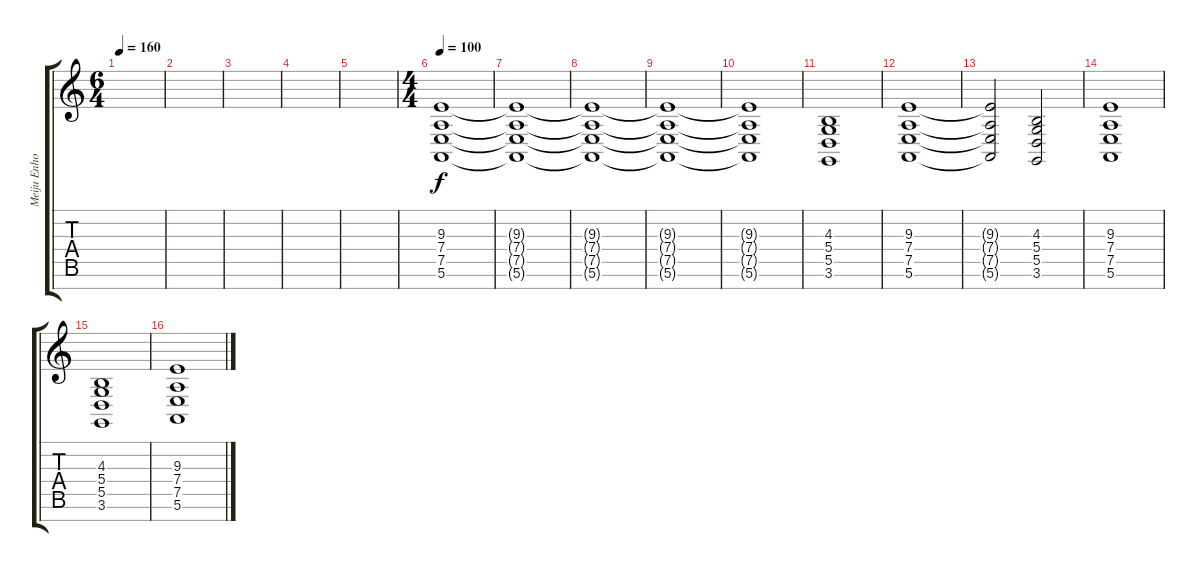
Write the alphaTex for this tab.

\track ("Meiju Enho II" "Meiju Enho") {instrument oboe}
\staff {score tabs}
\tuning (E4 B3 G3 D3 A2 E2 B1) {hide}
\ts (6 4)
\tempo 160
\clef g2
\ks c
|
|
|
|
|
\ts (4 4)
\tempo 100
(9.3 7.4 7.5 5.6).1{instrument stringensemble1} |
(9.3{t} 7.4{t} 7.5{t} 5.6{t}).1 |
(9.3{t} 7.4{t} 7.5{t} 5.6{t}).1 |
(9.3{t} 7.4{t} 7.5{t} 5.6{t}).1 |
(9.3{t} 7.4{t} 7.5{t} 5.6{t}).1 |
(4.3 5.4 5.5 3.6).1 |
(9.3 7.4 7.5 5.6).1 |
(9.3{t} 7.4{t} 7.5{t} 5.6{t}).2 (4.3 5.4 5.5 3.6).2 |
(9.3 7.4 7.5 5.6).1 |
(4.3 5.4 5.5 3.6).1 |
(9.3 7.4 7.5 5.6).1
